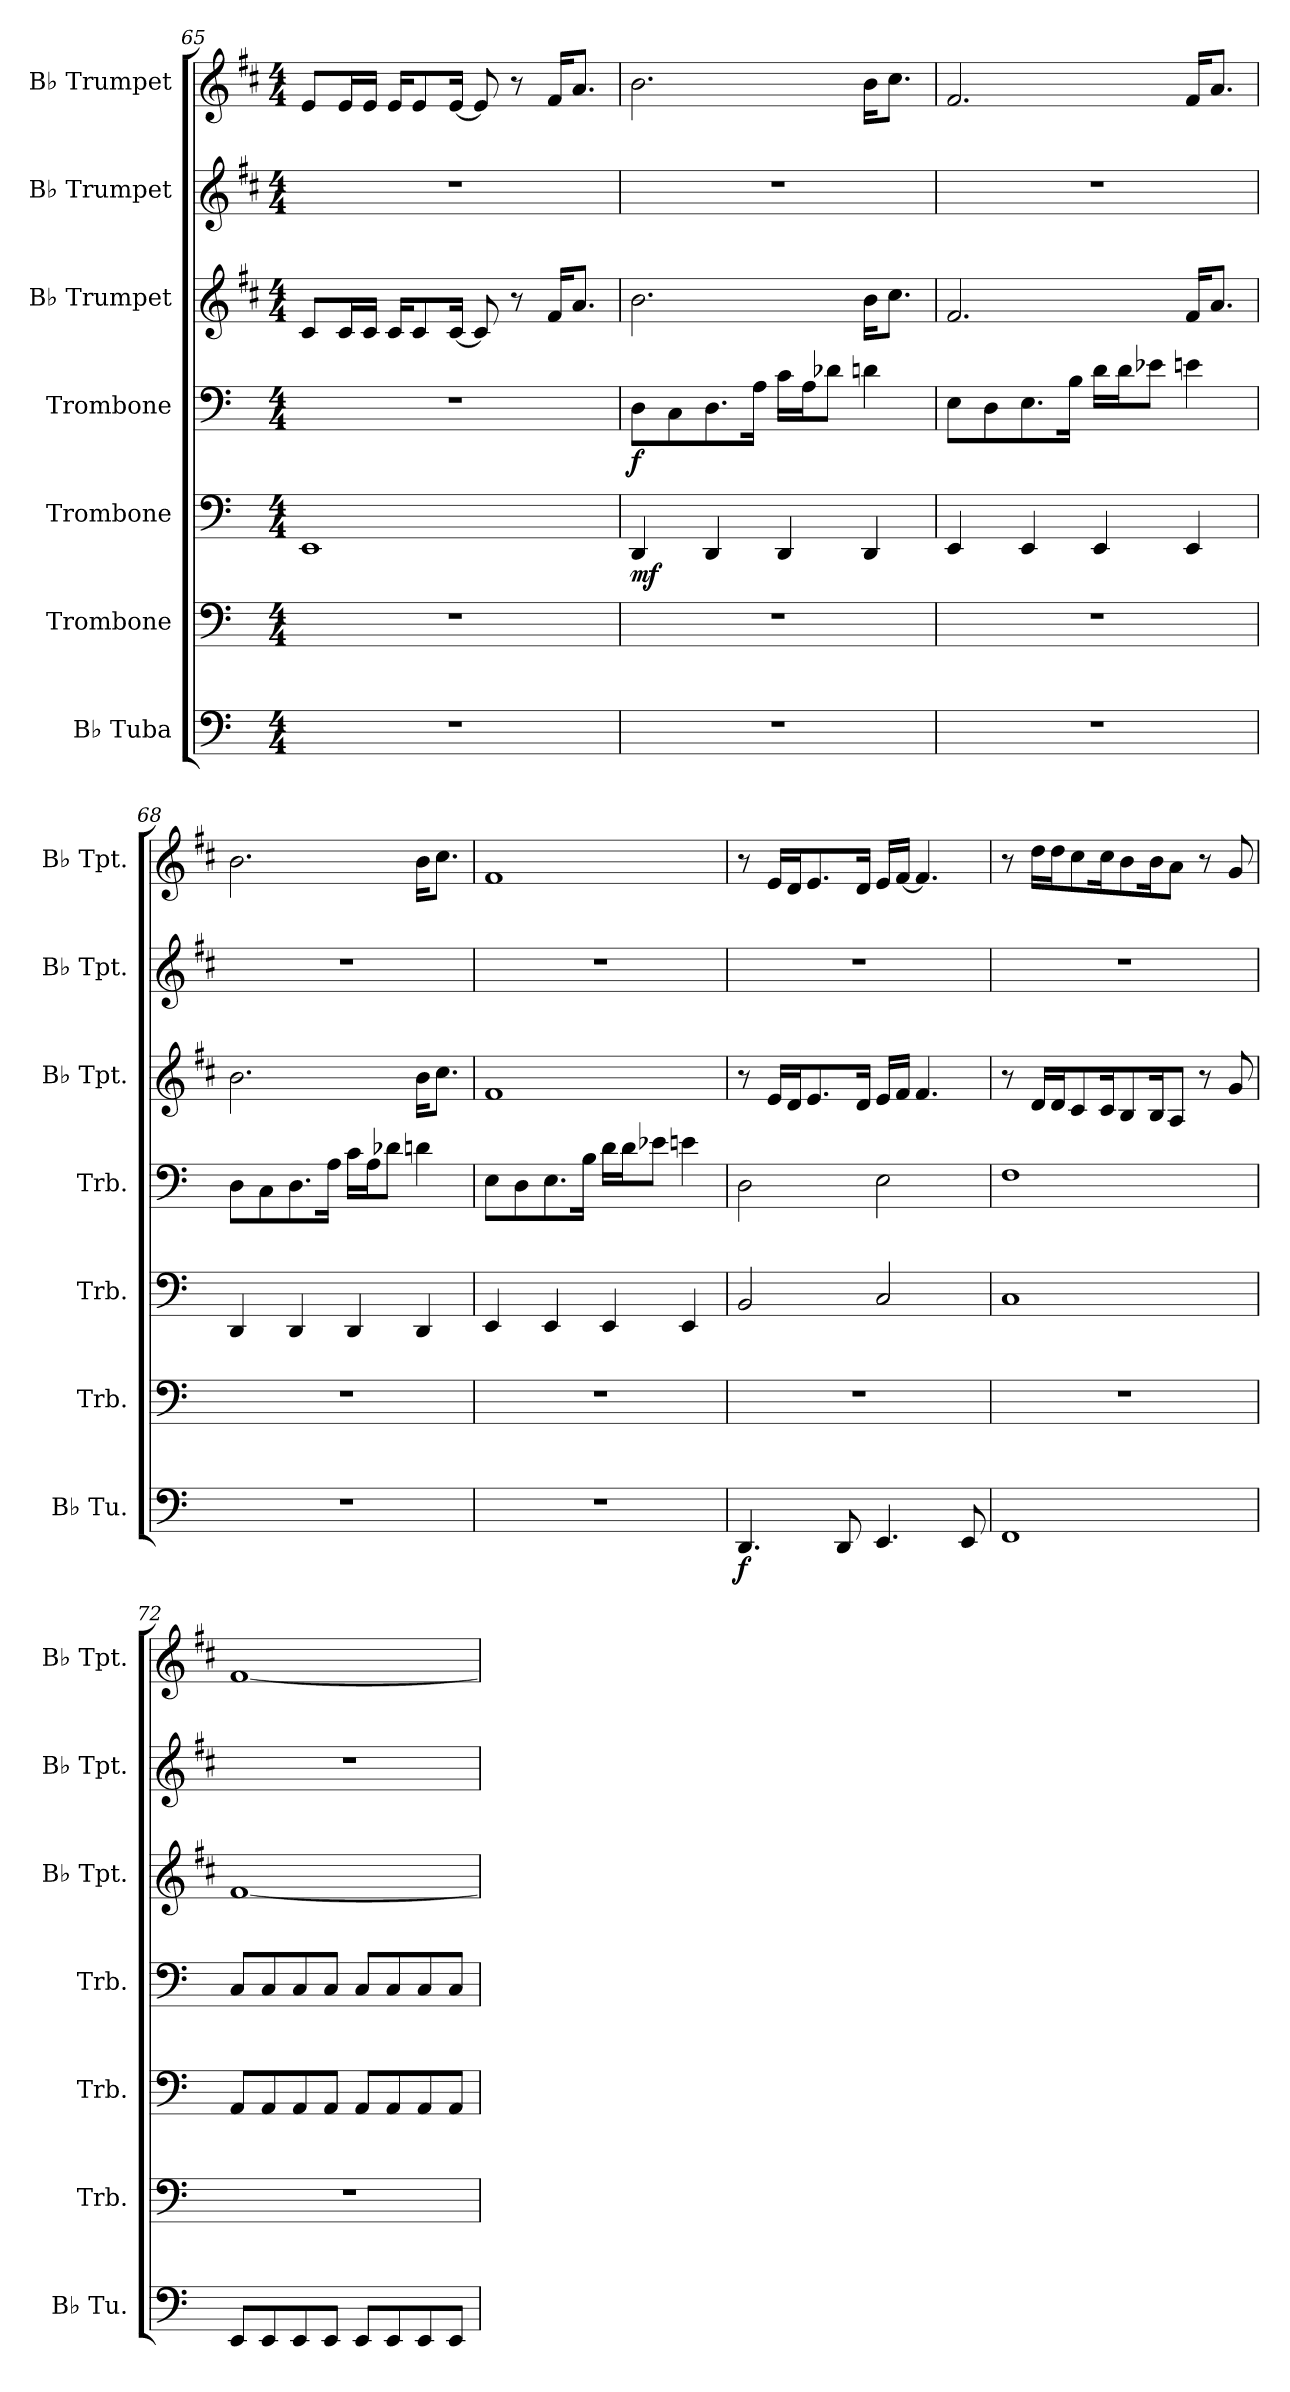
**kern	**dynam	**kern	**kern	**dynam	**kern	**dynam	**kern	**kern	**kern
*part7	*part7	*part6	*part5	*part5	*part4	*part4	*part3	*part2	*part1
*staff7	*staff7	*staff6	*staff5	*staff5	*staff4	*staff4	*staff3	*staff2	*staff1
*I"B♭ Tuba	*	*I"Trombone	*I"Trombone	*	*I"Trombone	*	*I"B♭ Trumpet	*I"B♭ Trumpet	*I"B♭ Trumpet
*I'B♭ Tu.	*	*I'Trb.	*I'Trb.	*	*I'Trb.	*	*I'B♭ Tpt.	*I'B♭ Tpt.	*I'B♭ Tpt.
*clefF4	*	*clefF4	*clefF4	*	*clefF4	*	*clefG2	*clefG2	*clefG2
*	*	*	*	*	*	*	*ITrd1c2	*ITrd1c2	*ITrd1c2
*k[]	*	*k[]	*k[]	*	*k[]	*	*k[]	*k[]	*k[]
*C:	*	*C:	*C:	*	*C:	*	*C:	*C:	*C:
*M4/4	*	*M4/4	*M4/4	*	*M4/4	*	*M4/4	*M4/4	*M4/4
=65	=65	=65	=65	=65	=65	=65	=65	=65	=65
1r	.	1r	1EE	.	1r	.	8B/L	1r	8d/L
.	.	.	.	.	.	.	16B/L	.	16d/L
.	.	.	.	.	.	.	16B/JJ	.	16d/JJ
.	.	.	.	.	.	.	16B/KL	.	16d/KL
.	.	.	.	.	.	.	8B/	.	8d/
.	.	.	.	.	.	.	[16B/Jk	.	[16d/Jk
.	.	.	.	.	.	.	8B/]	.	8d/]
.	.	.	.	.	.	.	8r	.	8r
.	.	.	.	.	.	.	16e/KL	.	16e/KL
.	.	.	.	.	.	.	8.g/J	.	8.g/J
!!LO:PB:g=z
=66	=66	=66	=66	=66	=66	=66	=66	=66	=66
!	!	!	!	!LO:DY:b	!	!LO:DY:b	!	!	!
1r	.	1r	4DD/	mf	8D\L	f	2.a\	1r	2.a\
.	.	.	.	.	8C\	.	.	.	.
.	.	.	4DD/	.	8.D\	.	.	.	.
.	.	.	.	.	16A\Jk	.	.	.	.
.	.	.	4DD/	.	16c\LL	.	.	.	.
.	.	.	.	.	16A\J	.	.	.	.
.	.	.	.	.	8d-X\J	.	.	.	.
.	.	.	4DD/	.	4dn\	.	16a\KL	.	16a\KL
.	.	.	.	.	.	.	8.b\J	.	8.b\J
=67	=67	=67	=67	=67	=67	=67	=67	=67	=67
1r	.	1r	4EE/	.	8E\L	.	2.e/	1r	2.e/
.	.	.	.	.	8D\	.	.	.	.
.	.	.	4EE/	.	8.E\	.	.	.	.
.	.	.	.	.	16B\Jk	.	.	.	.
.	.	.	4EE/	.	16d\LL	.	.	.	.
.	.	.	.	.	16d\J	.	.	.	.
.	.	.	.	.	8e-X\J	.	.	.	.
.	.	.	4EE/	.	4en\	.	16e/KL	.	16e/KL
.	.	.	.	.	.	.	8.g/J	.	8.g/J
!!LO:PB:g=z
=68	=68	=68	=68	=68	=68	=68	=68	=68	=68
1r	.	1r	4DD/	.	8D\L	.	2.a\	1r	2.a\
.	.	.	.	.	8C\	.	.	.	.
.	.	.	4DD/	.	8.D\	.	.	.	.
.	.	.	.	.	16A\Jk	.	.	.	.
.	.	.	4DD/	.	16c\LL	.	.	.	.
.	.	.	.	.	16A\J	.	.	.	.
.	.	.	.	.	8d-X\J	.	.	.	.
.	.	.	4DD/	.	4dn\	.	16a\KL	.	16a\KL
.	.	.	.	.	.	.	8.b\J	.	8.b\J
=69	=69	=69	=69	=69	=69	=69	=69	=69	=69
1r	.	1r	4EE/	.	8E\L	.	1e	1r	1e
.	.	.	.	.	8D\	.	.	.	.
.	.	.	4EE/	.	8.E\	.	.	.	.
.	.	.	.	.	16B\Jk	.	.	.	.
.	.	.	4EE/	.	16d\LL	.	.	.	.
.	.	.	.	.	16d\J	.	.	.	.
.	.	.	.	.	8e-X\J	.	.	.	.
.	.	.	4EE/	.	4en\	.	.	.	.
=70	=70	=70	=70	=70	=70	=70	=70	=70	=70
!	!LO:DY:b	!	!	!	!	!	!	!	!
4.DD/	f	1r	2BB/	.	2D\	.	8r	1r	8r
.	.	.	.	.	.	.	16d/LL	.	16d/LL
.	.	.	.	.	.	.	16c/J	.	16c/J
.	.	.	.	.	.	.	8.d/	.	8.d/
8DD/	.	.	.	.	.	.	.	.	.
.	.	.	.	.	.	.	16c/Jk	.	16c/Jk
4.EE/	.	.	2C/	.	2E\	.	16d/LL	.	16d/LL
.	.	.	.	.	.	.	16e/JJ	.	[16e/JJ
.	.	.	.	.	.	.	4.e/	.	4.e/]
8EE/	.	.	.	.	.	.	.	.	.
=71	=71	=71	=71	=71	=71	=71	=71	=71	=71
1FF	.	1r	1C	.	1F	.	8r	1r	8r
.	.	.	.	.	.	.	16c/LL	.	16cc\LL
.	.	.	.	.	.	.	16c/J	.	16cc\J
.	.	.	.	.	.	.	8B/	.	8b\
.	.	.	.	.	.	.	16B/K	.	16b\K
.	.	.	.	.	.	.	8A/	.	8a\
.	.	.	.	.	.	.	16A/K	.	16a\K
.	.	.	.	.	.	.	8G/J	.	8g\J
.	.	.	.	.	.	.	8r	.	8r
.	.	.	.	.	.	.	8f/	.	8f/
!!LO:PB:g=z
=72	=72	=72	=72	=72	=72	=72	=72	=72	=72
8EE/L	.	1r	8AA/L	.	8C/L	.	[1e	1r	[1e
8EE/	.	.	8AA/	.	8C/	.	.	.	.
8EE/	.	.	8AA/	.	8C/	.	.	.	.
8EE/J	.	.	8AA/J	.	8C/J	.	.	.	.
8EE/L	.	.	8AA/L	.	8C/L	.	.	.	.
8EE/	.	.	8AA/	.	8C/	.	.	.	.
8EE/	.	.	8AA/	.	8C/	.	.	.	.
8EE/J	.	.	8AA/J	.	8C/J	.	.	.	.
=	=	=	=	=	=	=	=	=	=
*-	*-	*-	*-	*-	*-	*-	*-	*-	*-
